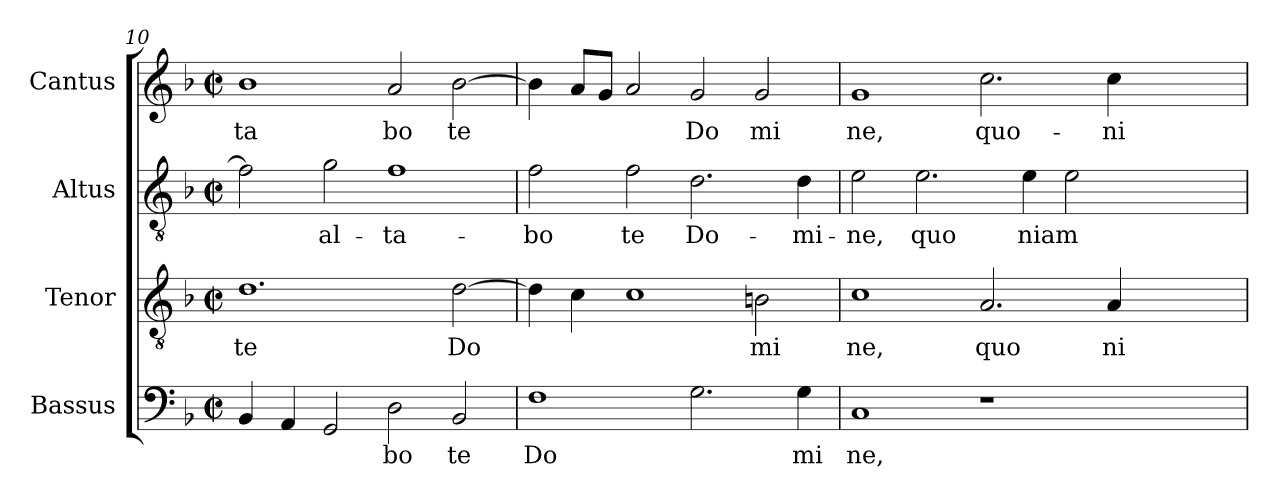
**kern	**text	**kern	**text	**kern	**text	**kern	**text
*part4	*part4	*part3	*part3	*part2	*part2	*part1	*part1
*staff4	*staff4	*staff3	*staff3	*staff2	*staff2	*staff1	*staff1
*I"Bassus	*	*I"Tenor	*	*I"Altus	*	*I"Cantus	*
*clefF4	*	*clefGv2	*	*clefGv2	*	*clefG2	*
*k[b-]	*	*k[b-]	*	*k[b-]	*	*k[b-]	*
*F:	*	*F:	*	*F:	*	*F:	*
*M2/2	*	*M2/2	*	*M2/2	*	*M2/2	*
*met(c|)	*	*met(c|)	*	*met(c|)	*	*met(c|)	*
=10	=10	=10	=10	=10	=10	=10	=10
!	!	!	!LO:LY:b:cj	!	!	!	!LO:LY:b:cj
4BB-/	.	1.d	te	2f\]	.	1b-	ta
4AA/	.	.	.	.	.	.	.
!	!	!	!	!	!LO:LY:b:cj	!	!
2GG/	.	.	.	2g\	-al-	.	.
!	!LO:LY:b:cj	!	!	!	!LO:LY:b:cj	!	!LO:LY:b:cj
2D\	bo	.	.	1f	-ta-	2a/	bo
!	!LO:LY:b:cj	!	!LO:LY:b	!	!	!	!LO:LY:b:cj
2BB-/	te	[>2d\	Do	.	.	[>2b-\	te
=11	=11	=11	=11	=11	=11	=11	=11
!	!LO:LY:b:cj	!	!	!	!LO:LY:b:cj	!	!
1F	Do	4d\]	.	2f\	-bo	4b-\]	.
.	.	4c\	.	.	.	8a/L	.
.	.	.	.	.	.	8g/J	.
!	!	!	!	!	!LO:LY:b:cj	!	!
.	.	1c	.	2f\	te	2a/	.
!	!	!	!	!	!LO:LY:b:cj	!	!LO:LY:b:cj
2.G\	.	.	.	2.d\	Do-	2g/	Do
!	!	!	!LO:LY:b:cj	!	!	!	!LO:LY:b:cj
.	.	2B\	mi	.	.	2g/	mi
!	!LO:LY:b:cj	!	!	!	!LO:LY:b:cj	!	!
4G\	mi	.	.	4d\	-mi-	.	.
!!LO:LB:g=z
=12	=12	=12	=12	=12	=12	=12	=12
!	!LO:LY:b:cj	!	!LO:LY:b:cj	!	!LO:LY:b:cj	!	!LO:LY:b:cj
1C	ne,	1c	ne,	2e\	-ne,	1g	ne,
!	!	!	!	!	!LO:LY:b:cj	!	!
.	.	.	.	2.e\	quo	.	.
!LO:N:vis=1	!	!	!LO:LY:b:cj	!	!	!	!LO:LY:b:cj
0r	.	2.A/	quo	.	.	2.cc\	quo-
!	!	!	!	!	!LO:LY:b	!	!
.	.	.	.	4e\	niam	.	.
.	.	.	.	2e\	.	.	.
!	!	!	!LO:LY:b:cj	!	!	!	!LO:LY:b:cj
.	.	4A/	ni	.	.	4cc\	-ni-
.	.	1ryy	.	1ryy	.	1ryy	.
=	=	=	=	=	=	=	=
*-	*-	*-	*-	*-	*-	*-	*-
